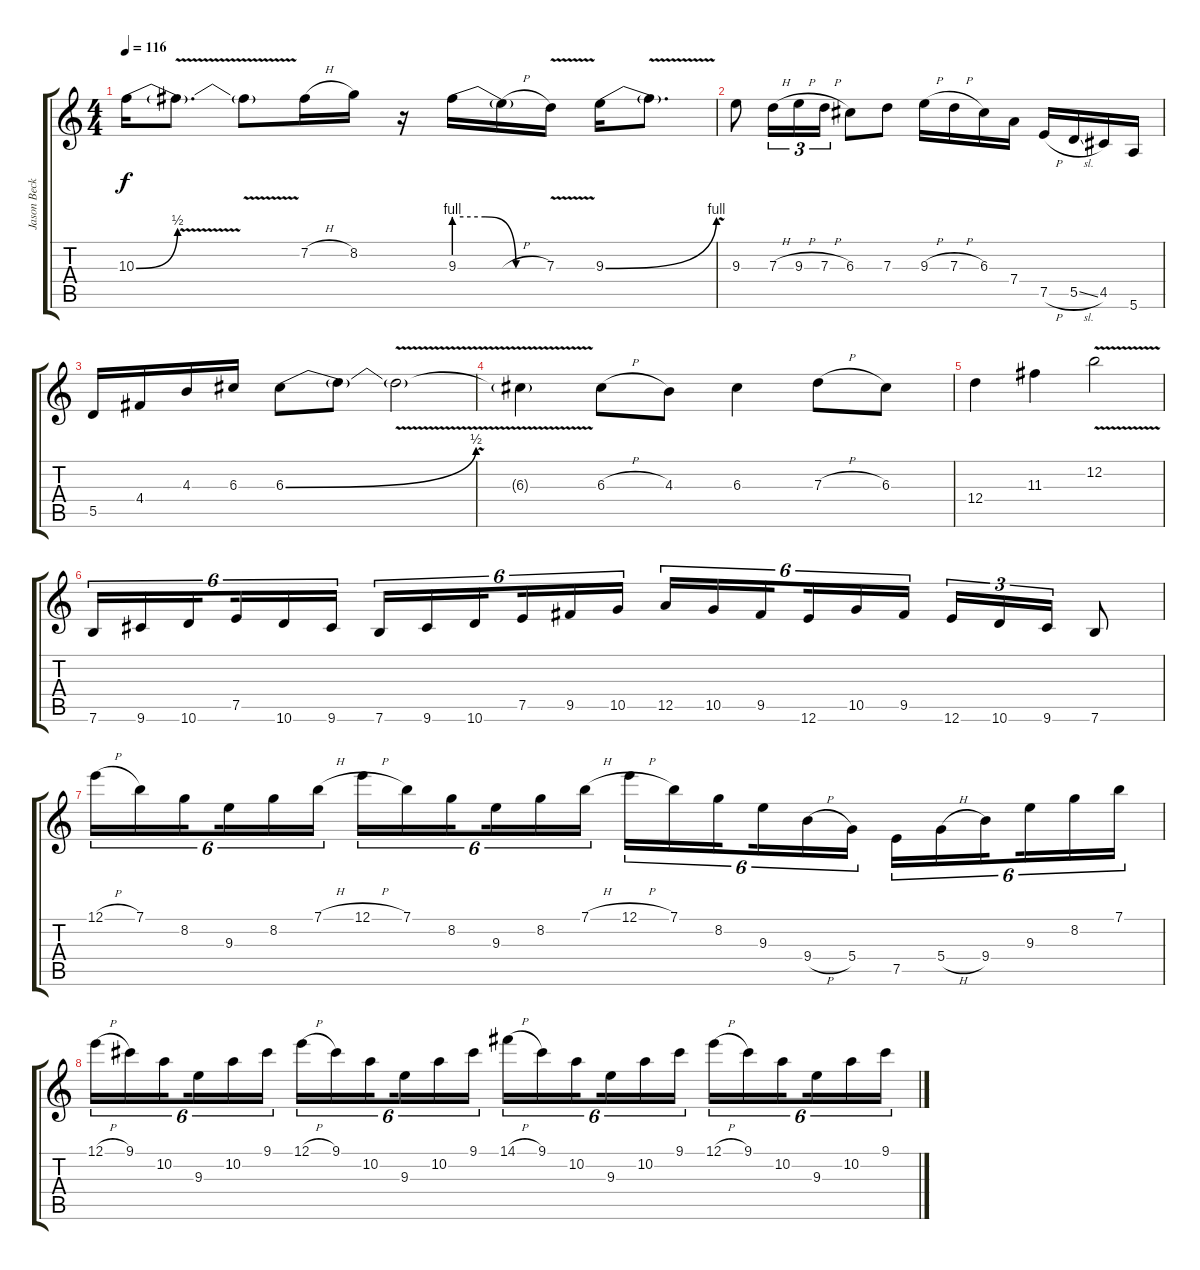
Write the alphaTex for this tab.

\track ("Jason Becker" "Jason Beck") {instrument overdrivenguitar}
\staff {score tabs}
\tuning (E4 B3 G3 D3 A2 E2) {hide}
\ts (4 4)
\tempo 116
\clef g2
\ks c
10.3{be (bend 0 0 60 2)}.16{dy f} 10.3{v t}.8{d} 10.3{t}.8 7.2{h}.16 8.2.16 r.16 9.3{be (custom 0 4 20 4 40 0 60 0)}.16 9.3{h t}.16 7.3{v}.16 9.3{be (bend 0 0 60 4)}.16 9.3{v t}.8{d} |
9.3.8 7.3{h}.16{tu (3 2)} 9.3{h}.16{tu (3 2)} 7.3{h}.16{tu (3 2)} 6.3.8 7.3.8 9.3{h}.16 7.3{h}.16 6.3.16 7.4.16 7.5{h}.16 5.5{sl}.16 4.5.16 5.6.16 |
5.5.16 4.4.16 4.3.16 6.3.16 6.3{be (bend 0 0 60 2)}.8 6.3{t}.8 6.3{v t}.2 |
6.3{t}.4 6.3{h}.8 4.3.8 6.3.4 7.3{h}.8 6.3.8 |
12.4.4 11.3.4 12.2{v}.2 |
7.6.16{tu (6 4)} 9.6.16{tu (6 4)} 10.6.16{tu (6 4) beam splitsecondary} 7.5.16{tu (6 4)} 10.6.16{tu (6 4)} 9.6.16{tu (6 4)} 7.6.16{tu (6 4)} 9.6.16{tu (6 4)} 10.6.16{tu (6 4) beam splitsecondary} 7.5.16{tu (6 4)} 9.5.16{tu (6 4)} 10.5.16{tu (6 4)} 12.5.16{tu (6 4)} 10.5.16{tu (6 4)} 9.5.16{tu (6 4) beam splitsecondary} 12.6.16{tu (6 4)} 10.5.16{tu (6 4)} 9.5.16{tu (6 4)} 12.6.16{tu (3 2)} 10.6.16{tu (3 2)} 9.6.16{tu (3 2)} 7.6.8 |
12.1{h}.16{tu (6 4)} 7.1.16{tu (6 4)} 8.2.16{tu (6 4) beam splitsecondary} 9.3.16{tu (6 4)} 8.2.16{tu (6 4)} 7.1{h}.16{tu (6 4)} 12.1{h}.16{tu (6 4)} 7.1.16{tu (6 4)} 8.2.16{tu (6 4) beam splitsecondary} 9.3.16{tu (6 4)} 8.2.16{tu (6 4)} 7.1{h}.16{tu (6 4)} 12.1{h}.16{tu (6 4)} 7.1.16{tu (6 4)} 8.2.16{tu (6 4) beam splitsecondary} 9.3.16{tu (6 4)} 9.4{h}.16{tu (6 4)} 5.4.16{tu (6 4)} 7.5.16{tu (6 4)} 5.4{h}.16{tu (6 4)} 9.4.16{tu (6 4) beam splitsecondary} 9.3.16{tu (6 4)} 8.2.16{tu (6 4)} 7.1.16{tu (6 4)} |
12.1{h}.16{tu (6 4)} 9.1.16{tu (6 4)} 10.2.16{tu (6 4) beam splitsecondary} 9.3.16{tu (6 4)} 10.2.16{tu (6 4)} 9.1.16{tu (6 4)} 12.1{h}.16{tu (6 4)} 9.1.16{tu (6 4)} 10.2.16{tu (6 4) beam splitsecondary} 9.3.16{tu (6 4)} 10.2.16{tu (6 4)} 9.1.16{tu (6 4)} 14.1{h}.16{tu (6 4)} 9.1.16{tu (6 4)} 10.2.16{tu (6 4) beam splitsecondary} 9.3.16{tu (6 4)} 10.2.16{tu (6 4)} 9.1.16{tu (6 4)} 12.1{h}.16{tu (6 4)} 9.1.16{tu (6 4)} 10.2.16{tu (6 4) beam splitsecondary} 9.3.16{tu (6 4)} 10.2.16{tu (6 4)} 9.1.16{tu (6 4)}
